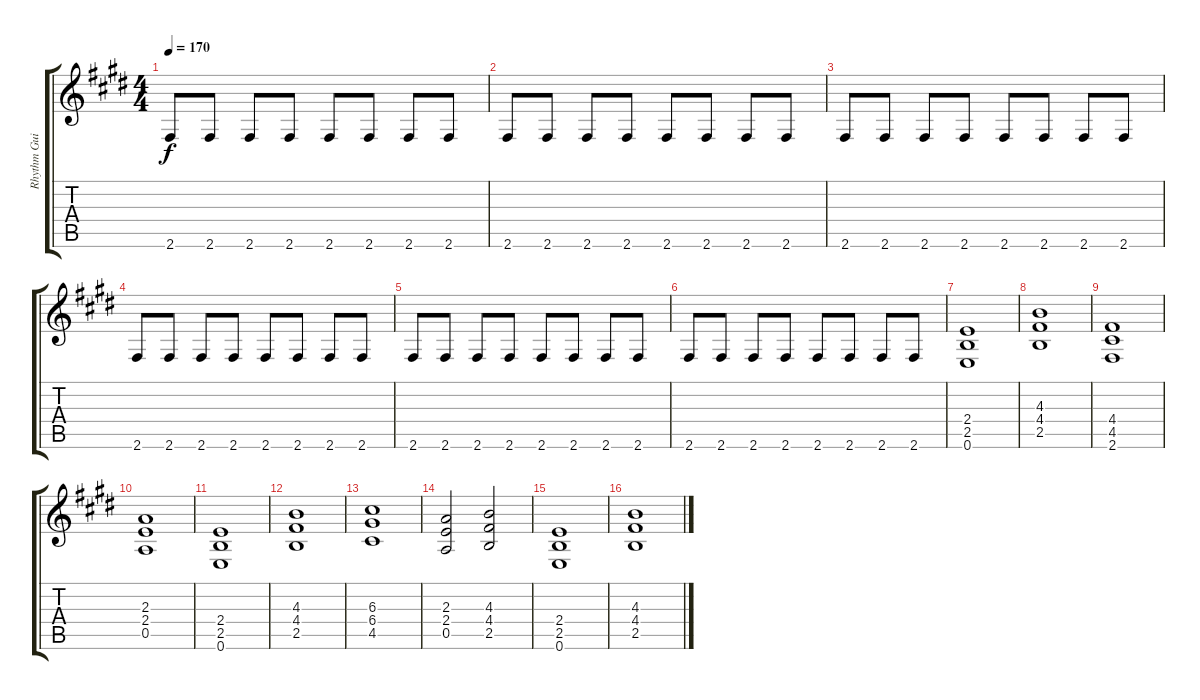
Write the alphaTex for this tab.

\track ("Rhythm Guitar" "Rhythm Gui") {instrument distortionguitar}
\staff {score tabs}
\tuning (E4 B3 G3 D3 A2 E2) {hide}
\ts (4 4)
\tempo 170
\clef g2
\ks c#minor
2.6.8{dy f} 2.6.8 2.6.8 2.6.8 2.6.8 2.6.8 2.6.8 2.6.8 |
2.6.8 2.6.8 2.6.8 2.6.8 2.6.8 2.6.8 2.6.8 2.6.8 |
2.6.8 2.6.8 2.6.8 2.6.8 2.6.8 2.6.8 2.6.8 2.6.8 |
2.6.8 2.6.8 2.6.8 2.6.8 2.6.8 2.6.8 2.6.8 2.6.8 |
2.6.8 2.6.8 2.6.8 2.6.8 2.6.8 2.6.8 2.6.8 2.6.8 |
2.6.8 2.6.8 2.6.8 2.6.8 2.6.8 2.6.8 2.6.8 2.6.8 |
(2.4 2.5 0.6).1 |
(4.3 4.4 2.5).1 |
(4.4 4.5 2.6).1 |
(2.3 2.4 0.5).1 |
(2.4 2.5 0.6).1 |
(4.3 4.4 2.5).1 |
(6.3 6.4 4.5).1 |
(2.3 2.4 0.5).2 (4.3 4.4 2.5).2 |
(2.4 2.5 0.6).1 |
(4.3 4.4 2.5).1
